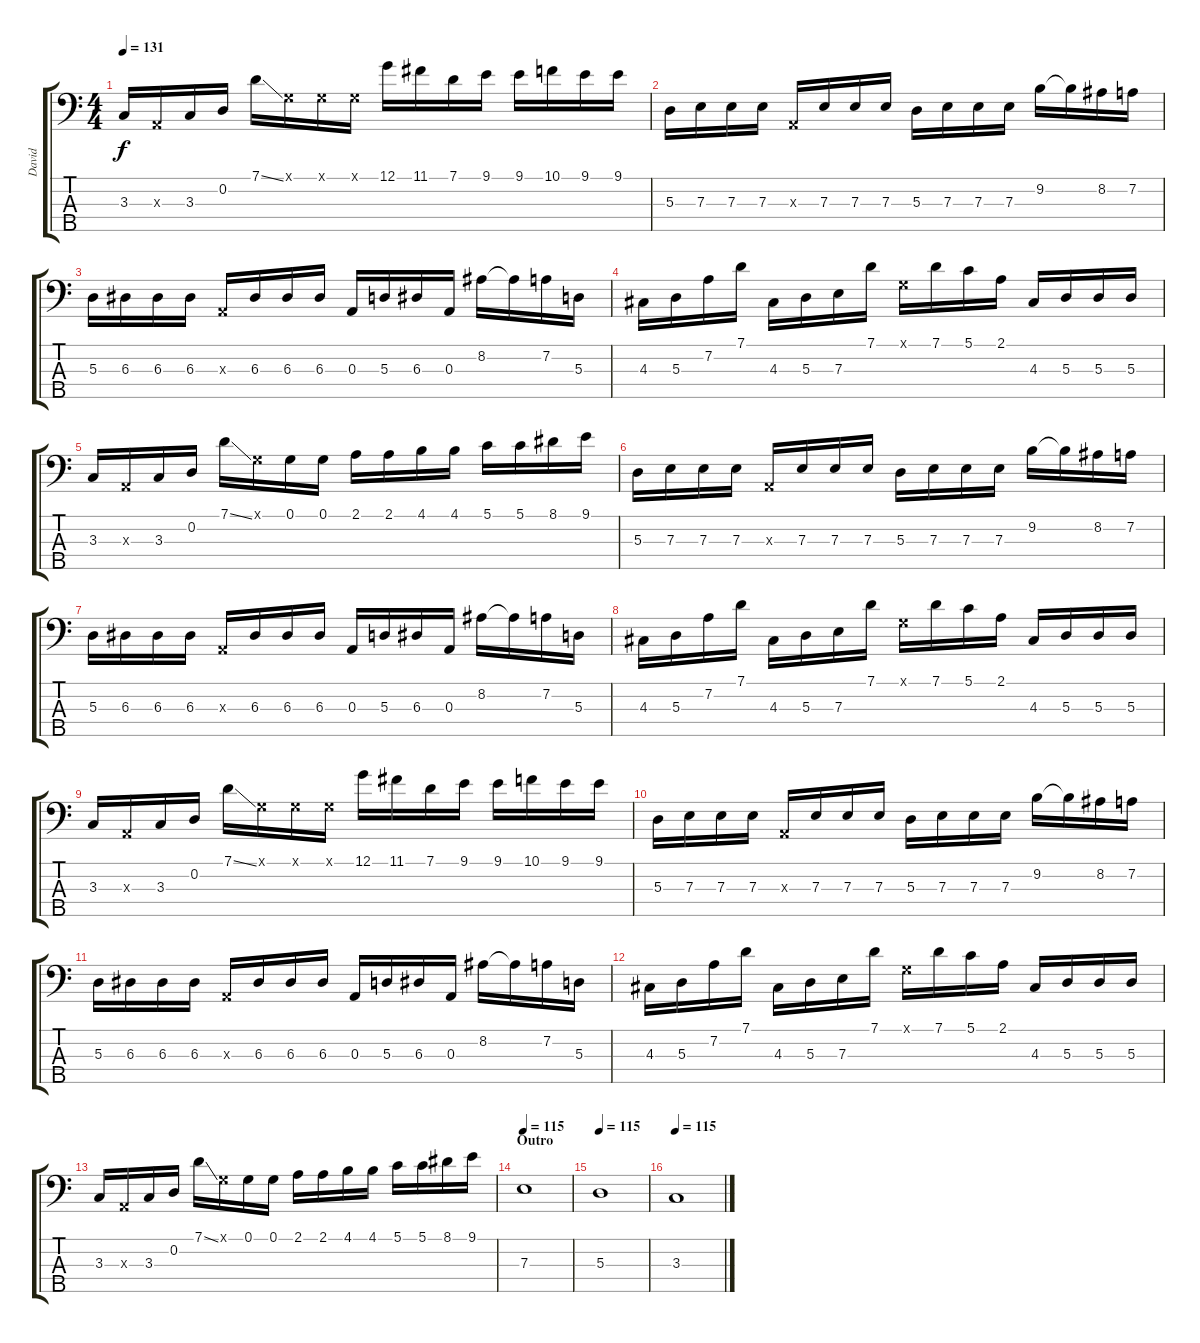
\track ("David" "David") {instrument electricbassfinger}
\staff {score tabs}
\tuning (G2 D2 A1 E1 B0) {hide}
\ts (4 4)
\tempo 131
\clef f4
\ks c
3.3.16{dy f} 0.3{x}.16 3.3.16 0.2.16 7.1{ss}.16 0.1{x}.16 0.1{x}.16 0.1{x}.16 12.1.16 11.1.16 7.1.16 9.1.16 9.1.16 10.1.16 9.1.16 9.1.16 |
5.3.16{instrument electricbassfinger} 7.3.16 7.3.16 7.3.16 0.3{x}.16 7.3.16 7.3.16 7.3.16 5.3.16 7.3.16 7.3.16 7.3.16 9.2.16 9.2{t}.16 8.2.16 7.2.16 |
5.3.16 6.3.16 6.3.16 6.3.16 0.3{x}.16 6.3.16 6.3.16 6.3.16 0.3.16 5.3.16 6.3.16 0.3.16 8.2.16 8.2{t}.16 7.2.16 5.3.16 |
4.3.16 5.3.16 7.2.16 7.1.16 4.3.16 5.3.16 7.3.16 7.1.16 0.1{x}.16 7.1.16 5.1.16 2.1.16 4.3.16 5.3.16 5.3.16 5.3.16 |
3.3.16 0.3{x}.16 3.3.16 0.2.16 7.1{ss}.16 0.1{x}.16 0.1.16 0.1.16 2.1.16 2.1.16 4.1.16 4.1.16 5.1.16 5.1.16 8.1.16 9.1.16 |
5.3.16{instrument electricbassfinger} 7.3.16 7.3.16 7.3.16 0.3{x}.16 7.3.16 7.3.16 7.3.16 5.3.16 7.3.16 7.3.16 7.3.16 9.2.16 9.2{t}.16 8.2.16 7.2.16 |
5.3.16 6.3.16 6.3.16 6.3.16 0.3{x}.16 6.3.16 6.3.16 6.3.16 0.3.16 5.3.16 6.3.16 0.3.16 8.2.16 8.2{t}.16 7.2.16 5.3.16 |
4.3.16 5.3.16 7.2.16 7.1.16 4.3.16 5.3.16 7.3.16 7.1.16 0.1{x}.16 7.1.16 5.1.16 2.1.16 4.3.16 5.3.16 5.3.16 5.3.16 |
3.3.16 0.3{x}.16 3.3.16 0.2.16 7.1{ss}.16 0.1{x}.16 0.1{x}.16 0.1{x}.16 12.1.16 11.1.16 7.1.16 9.1.16 9.1.16 10.1.16 9.1.16 9.1.16 |
5.3.16{instrument electricbassfinger} 7.3.16 7.3.16 7.3.16 0.3{x}.16 7.3.16 7.3.16 7.3.16 5.3.16 7.3.16 7.3.16 7.3.16 9.2.16 9.2{t}.16 8.2.16 7.2.16 |
5.3.16 6.3.16 6.3.16 6.3.16 0.3{x}.16 6.3.16 6.3.16 6.3.16 0.3.16 5.3.16 6.3.16 0.3.16 8.2.16 8.2{t}.16 7.2.16 5.3.16 |
4.3.16 5.3.16 7.2.16 7.1.16 4.3.16 5.3.16 7.3.16 7.1.16 0.1{x}.16 7.1.16 5.1.16 2.1.16 4.3.16 5.3.16 5.3.16 5.3.16 |
3.3.16 0.3{x}.16 3.3.16 0.2.16 7.1{ss}.16 0.1{x}.16 0.1.16 0.1.16 2.1.16 2.1.16 4.1.16 4.1.16 5.1.16 5.1.16 8.1.16 9.1.16 |
\section ("" "Outro")
\tempo 115
7.3.1 |
\tempo 115
5.3.1 |
\tempo 115
3.3.1
